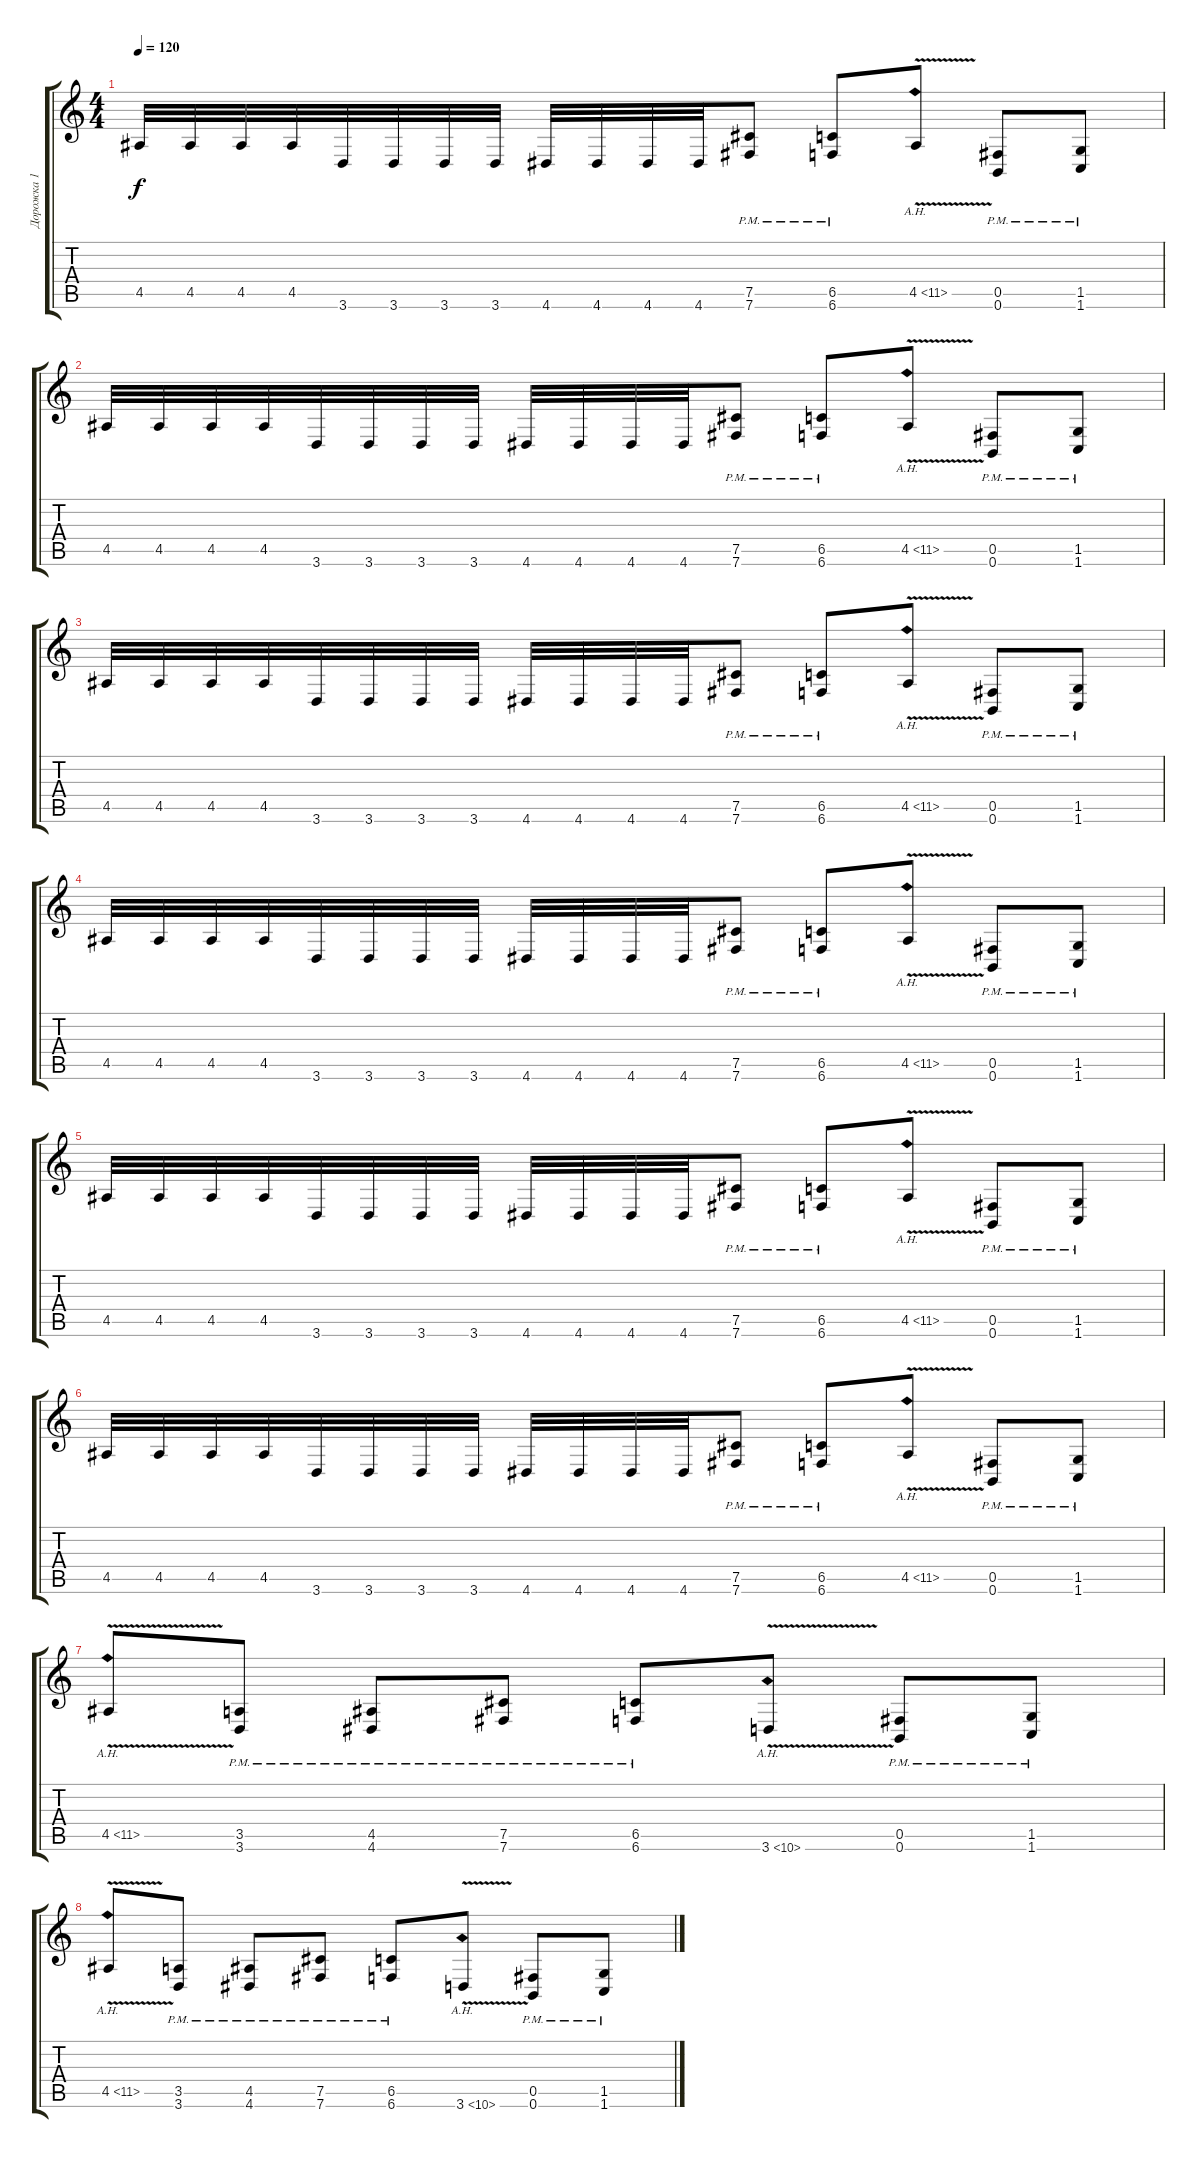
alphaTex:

\track ("Дорожка 1" "Дорожка 1") {instrument distortionguitar}
\staff {score tabs}
\tuning (Db4 Ab3 E3 B2 Gb2 B1) {hide}
\ts (4 4)
\tempo 120
\clef g2
\ks c
4.5.32{dy f} 4.5.32 4.5.32 4.5.32 3.6.32 3.6.32 3.6.32 3.6.32 4.6.32 4.6.32 4.6.32 4.6.32 (7.5{pm} 7.6).8 (6.5{pm} 6.6).8 4.5{ah 7 v}.8 (0.5{pm} 0.6).8 (1.5{pm} 1.6).8 |
4.5.32 4.5.32 4.5.32 4.5.32 3.6.32 3.6.32 3.6.32 3.6.32 4.6.32 4.6.32 4.6.32 4.6.32 (7.5{pm} 7.6).8 (6.5{pm} 6.6).8 4.5{ah 7 v}.8 (0.5{pm} 0.6).8 (1.5{pm} 1.6).8 |
4.5.32 4.5.32 4.5.32 4.5.32 3.6.32 3.6.32 3.6.32 3.6.32 4.6.32 4.6.32 4.6.32 4.6.32 (7.5{pm} 7.6).8 (6.5{pm} 6.6).8 4.5{ah 7 v}.8 (0.5{pm} 0.6).8 (1.5{pm} 1.6).8 |
4.5.32 4.5.32 4.5.32 4.5.32 3.6.32 3.6.32 3.6.32 3.6.32 4.6.32 4.6.32 4.6.32 4.6.32 (7.5{pm} 7.6).8 (6.5{pm} 6.6).8 4.5{ah 7 v}.8 (0.5{pm} 0.6).8 (1.5{pm} 1.6).8 |
4.5.32 4.5.32 4.5.32 4.5.32 3.6.32 3.6.32 3.6.32 3.6.32 4.6.32 4.6.32 4.6.32 4.6.32 (7.5{pm} 7.6).8 (6.5{pm} 6.6).8 4.5{ah 7 v}.8 (0.5{pm} 0.6).8 (1.5{pm} 1.6).8 |
4.5.32 4.5.32 4.5.32 4.5.32 3.6.32 3.6.32 3.6.32 3.6.32 4.6.32 4.6.32 4.6.32 4.6.32 (7.5{pm} 7.6).8 (6.5{pm} 6.6).8 4.5{ah 7 v}.8 (0.5{pm} 0.6).8 (1.5{pm} 1.6).8 |
4.5{ah 7 v}.8 (3.5{pm} 3.6).8 (4.5{pm} 4.6).8 (7.5{pm} 7.6).8 (6.5{pm} 6.6).8 3.6{ah 7 v}.8 (0.5{pm} 0.6).8 (1.5{pm} 1.6).8 |
4.5{ah 7 v}.8 (3.5{pm} 3.6).8 (4.5{pm} 4.6).8 (7.5{pm} 7.6).8 (6.5{pm} 6.6).8 3.6{ah 7 v}.8 (0.5{pm} 0.6).8 (1.5{pm} 1.6).8
